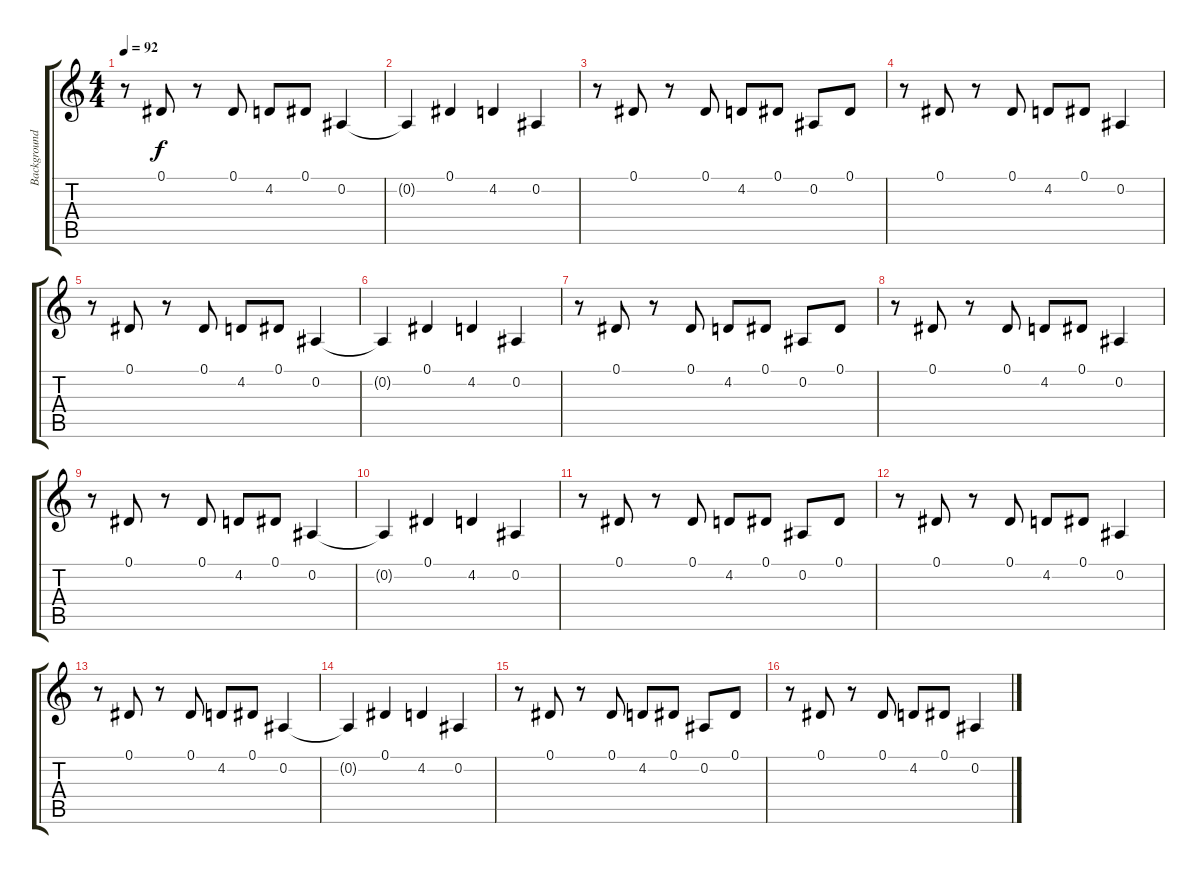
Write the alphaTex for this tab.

\track ("Background Vocals" "Background") {instrument choiraahs}
\staff {score tabs}
\tuning (Eb4 Bb3 Gb3 Db3 Ab2 Eb2) {hide}
\ts (4 4)
\tempo 92
\clef g2
\ks c
r.8{dy f} 0.1.8 r.8 0.1.8 4.2.8 0.1.8 0.2.4 |
0.2{t}.4 0.1.4 4.2.4 0.2.4 |
r.8 0.1.8 r.8 0.1.8 4.2.8 0.1.8 0.2.8 0.1.8 |
r.8 0.1.8 r.8 0.1.8 4.2.8 0.1.8 0.2.4 |
r.8 0.1.8 r.8 0.1.8 4.2.8 0.1.8 0.2.4 |
0.2{t}.4 0.1.4 4.2.4 0.2.4 |
r.8 0.1.8 r.8 0.1.8 4.2.8 0.1.8 0.2.8 0.1.8 |
r.8 0.1.8 r.8 0.1.8 4.2.8 0.1.8 0.2.4 |
r.8 0.1.8 r.8 0.1.8 4.2.8 0.1.8 0.2.4 |
0.2{t}.4 0.1.4 4.2.4 0.2.4 |
r.8 0.1.8 r.8 0.1.8 4.2.8 0.1.8 0.2.8 0.1.8 |
r.8 0.1.8 r.8 0.1.8 4.2.8 0.1.8 0.2.4 |
r.8 0.1.8 r.8 0.1.8 4.2.8 0.1.8 0.2.4 |
0.2{t}.4 0.1.4 4.2.4 0.2.4 |
r.8 0.1.8 r.8 0.1.8 4.2.8 0.1.8 0.2.8 0.1.8 |
r.8 0.1.8 r.8 0.1.8 4.2.8 0.1.8 0.2.4
